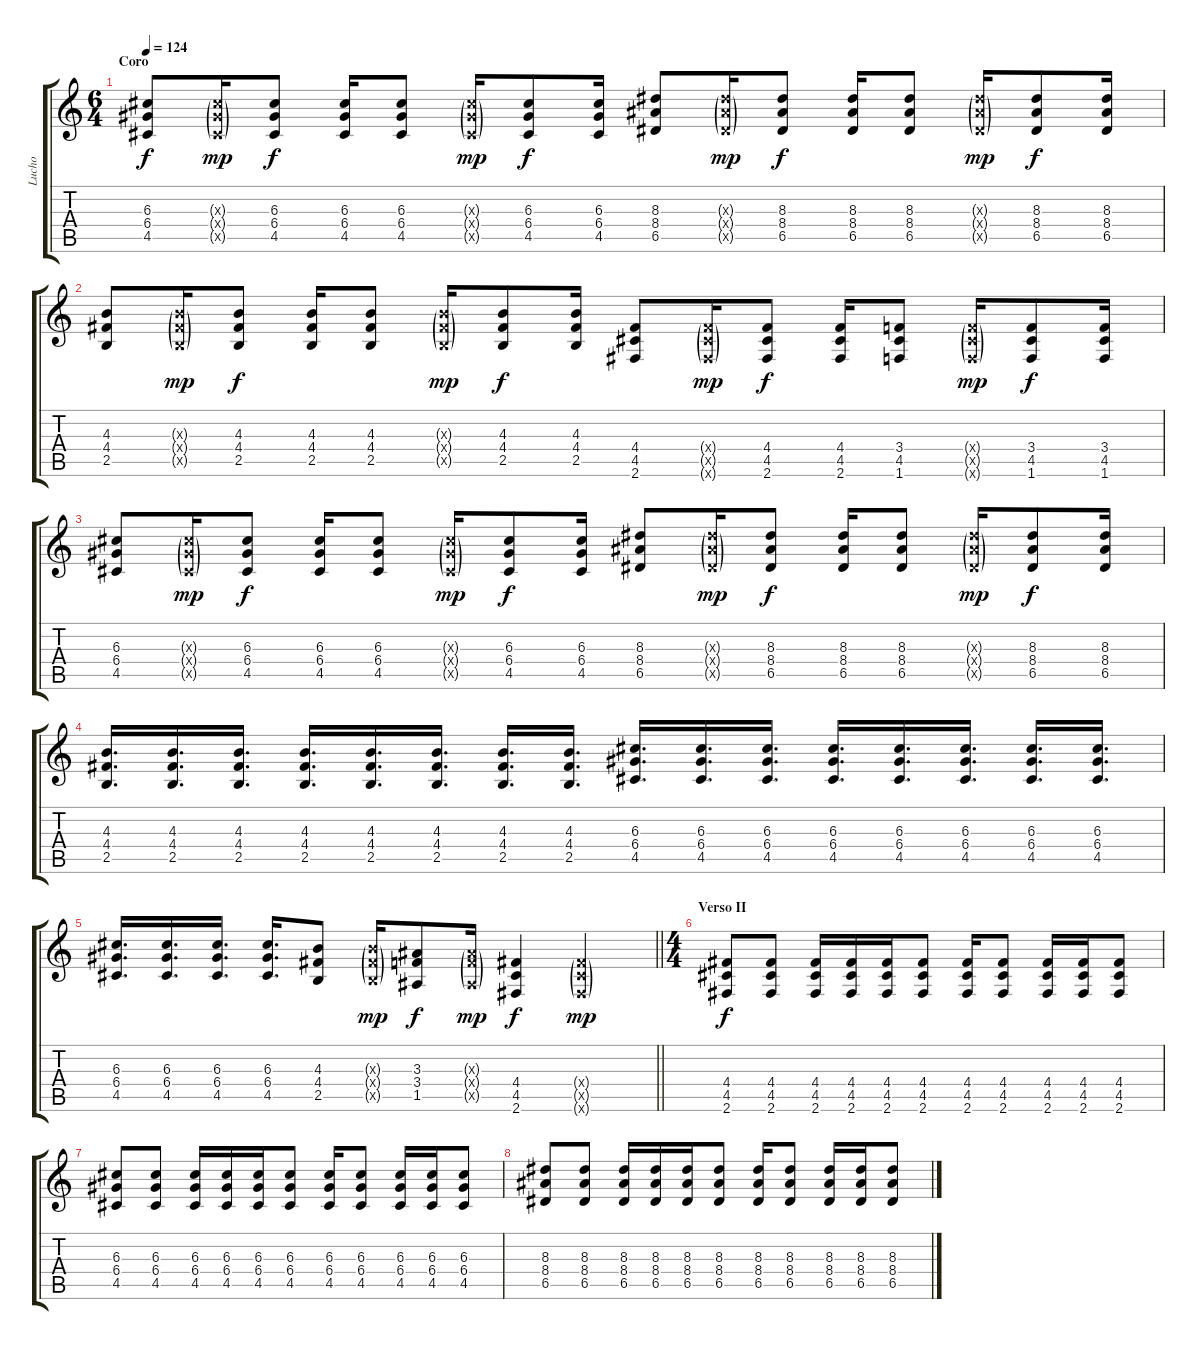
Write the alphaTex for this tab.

\track ("Lucho" "Lucho") {instrument distortionguitar}
\staff {score tabs}
\tuning (E4 B3 G3 D3 A2 E2) {hide}
\ts (6 4)
\section ("" "Coro")
\tempo 124
\clef g2
\ks c
(6.3 6.4 4.5).8{dy f} (6.3{g x} 6.4{g x} 4.5{g x}).16{dy mp} (6.3 6.4 4.5).8{dy f} (6.3 6.4 4.5).16 (6.3 6.4 4.5).8 (6.3{g x} 6.4{g x} 4.5{g x}).16{dy mp} (6.3 6.4 4.5).8{dy f} (6.3 6.4 4.5).16 (8.3 8.4 6.5).8 (8.3{g x} 8.4{g x} 6.5{g x}).16{dy mp} (8.3 8.4 6.5).8{dy f} (8.3 8.4 6.5).16 (8.3 8.4 6.5).8 (8.3{g x} 8.4{g x} 6.5{g x}).16{dy mp} (8.3 8.4 6.5).8{dy f} (8.3 8.4 6.5).16 |
(4.3 4.4 2.5).8 (4.3{g x} 4.4{g x} 2.5{g x}).16{dy mp} (4.3 4.4 2.5).8{dy f} (4.3 4.4 2.5).16 (4.3 4.4 2.5).8 (4.3{g x} 4.4{g x} 2.5{g x}).16{dy mp} (4.3 4.4 2.5).8{dy f} (4.3 4.4 2.5).16 (4.4 4.5 2.6).8 (4.4{g x} 4.5{g x} 2.6{g x}).16{dy mp} (4.4 4.5 2.6).8{dy f} (4.4 4.5 2.6).16 (3.4 4.5 1.6).8 (3.4{g x} 4.5{g x} 1.6{g x}).16{dy mp} (3.4 4.5 1.6).8{dy f} (3.4 4.5 1.6).16 |
(6.3 6.4 4.5).8 (6.3{g x} 6.4{g x} 4.5{g x}).16{dy mp} (6.3 6.4 4.5).8{dy f} (6.3 6.4 4.5).16 (6.3 6.4 4.5).8 (6.3{g x} 6.4{g x} 4.5{g x}).16{dy mp} (6.3 6.4 4.5).8{dy f} (6.3 6.4 4.5).16 (8.3 8.4 6.5).8 (8.3{g x} 8.4{g x} 6.5{g x}).16{dy mp} (8.3 8.4 6.5).8{dy f} (8.3 8.4 6.5).16 (8.3 8.4 6.5).8 (8.3{g x} 8.4{g x} 6.5{g x}).16{dy mp} (8.3 8.4 6.5).8{dy f} (8.3 8.4 6.5).16 |
(4.3 4.4 2.5).16{d} (4.3 4.4 2.5).16{d} (4.3 4.4 2.5).16{d} (4.3 4.4 2.5).16{d} (4.3 4.4 2.5).16{d} (4.3 4.4 2.5).16{d} (4.3 4.4 2.5).16{d} (4.3 4.4 2.5).16{d} (6.3 6.4 4.5).16{d} (6.3 6.4 4.5).16{d} (6.3 6.4 4.5).16{d} (6.3 6.4 4.5).16{d} (6.3 6.4 4.5).16{d} (6.3 6.4 4.5).16{d} (6.3 6.4 4.5).16{d} (6.3 6.4 4.5).16{d} |
\barLineRight lightlight
(6.3 6.4 4.5).16{d} (6.3 6.4 4.5).16{d} (6.3 6.4 4.5).16{d} (6.3 6.4 4.5).16{d} (4.3 4.4 2.5).8 (4.3{g x} 4.4{g x} 2.5{g x}).16{dy mp} (3.3 3.4 1.5).8{dy f} (3.3{g x} 3.4{g x} 1.5{g x}).16{dy mp} (4.4 4.5 2.6).4{dy f} (4.4{g x} 4.5{g x} 2.6{g x}).2{dy mp} |
\ts (4 4)
\section ("" "Verso II")
(4.4 4.5 2.6).8{dy f} (4.4 4.5 2.6).8 (4.4 4.5 2.6).16 (4.4 4.5 2.6).16 (4.4 4.5 2.6).16 (4.4 4.5 2.6).8 (4.4 4.5 2.6).16 (4.4 4.5 2.6).8 (4.4 4.5 2.6).16 (4.4 4.5 2.6).16 (4.4 4.5 2.6).8 |
(6.3 6.4 4.5).8 (6.3 6.4 4.5).8 (6.3 6.4 4.5).16 (6.3 6.4 4.5).16 (6.3 6.4 4.5).16 (6.3 6.4 4.5).8 (6.3 6.4 4.5).16 (6.3 6.4 4.5).8 (6.3 6.4 4.5).16 (6.3 6.4 4.5).16 (6.3 6.4 4.5).8 |
(8.3 8.4 6.5).8 (8.3 8.4 6.5).8 (8.3 8.4 6.5).16 (8.3 8.4 6.5).16 (8.3 8.4 6.5).16 (8.3 8.4 6.5).8 (8.3 8.4 6.5).16 (8.3 8.4 6.5).8 (8.3 8.4 6.5).16 (8.3 8.4 6.5).16 (8.3 8.4 6.5).8
